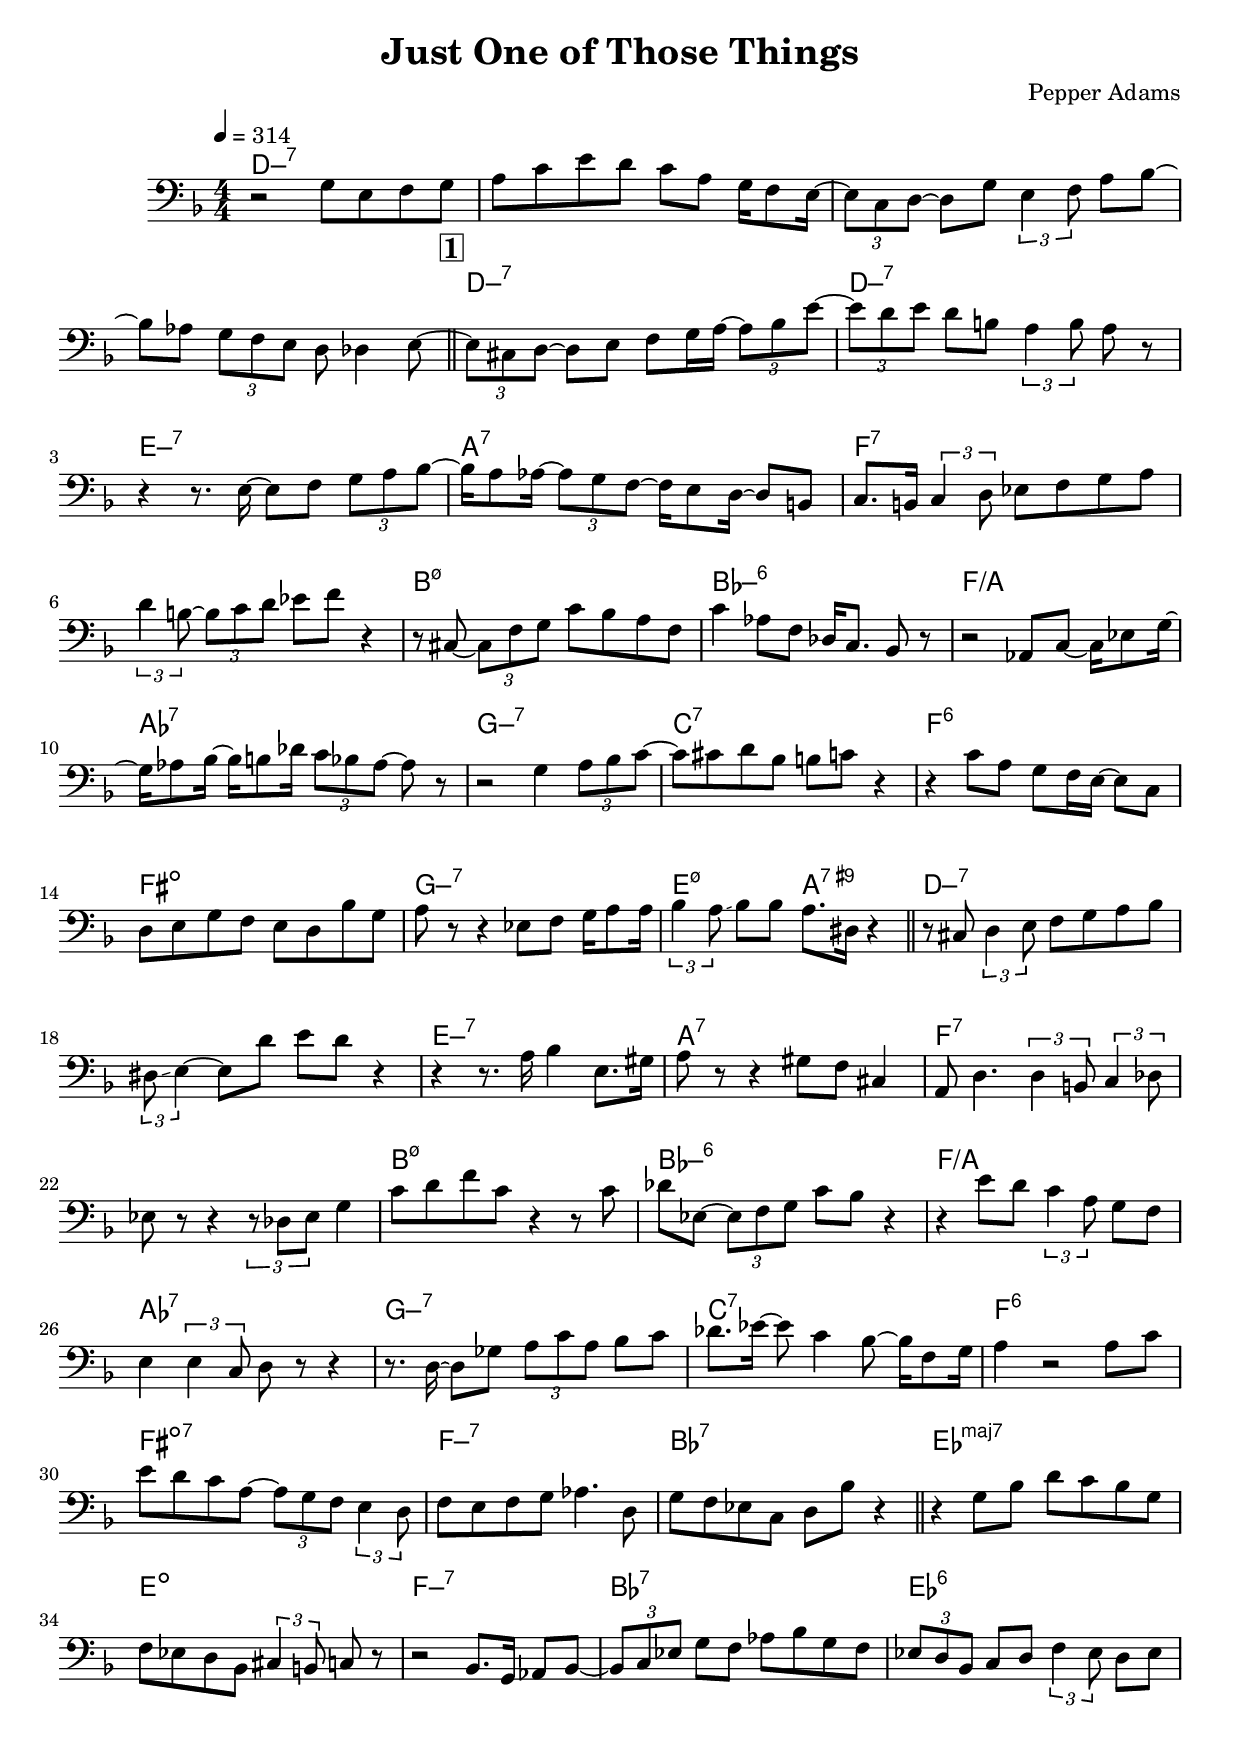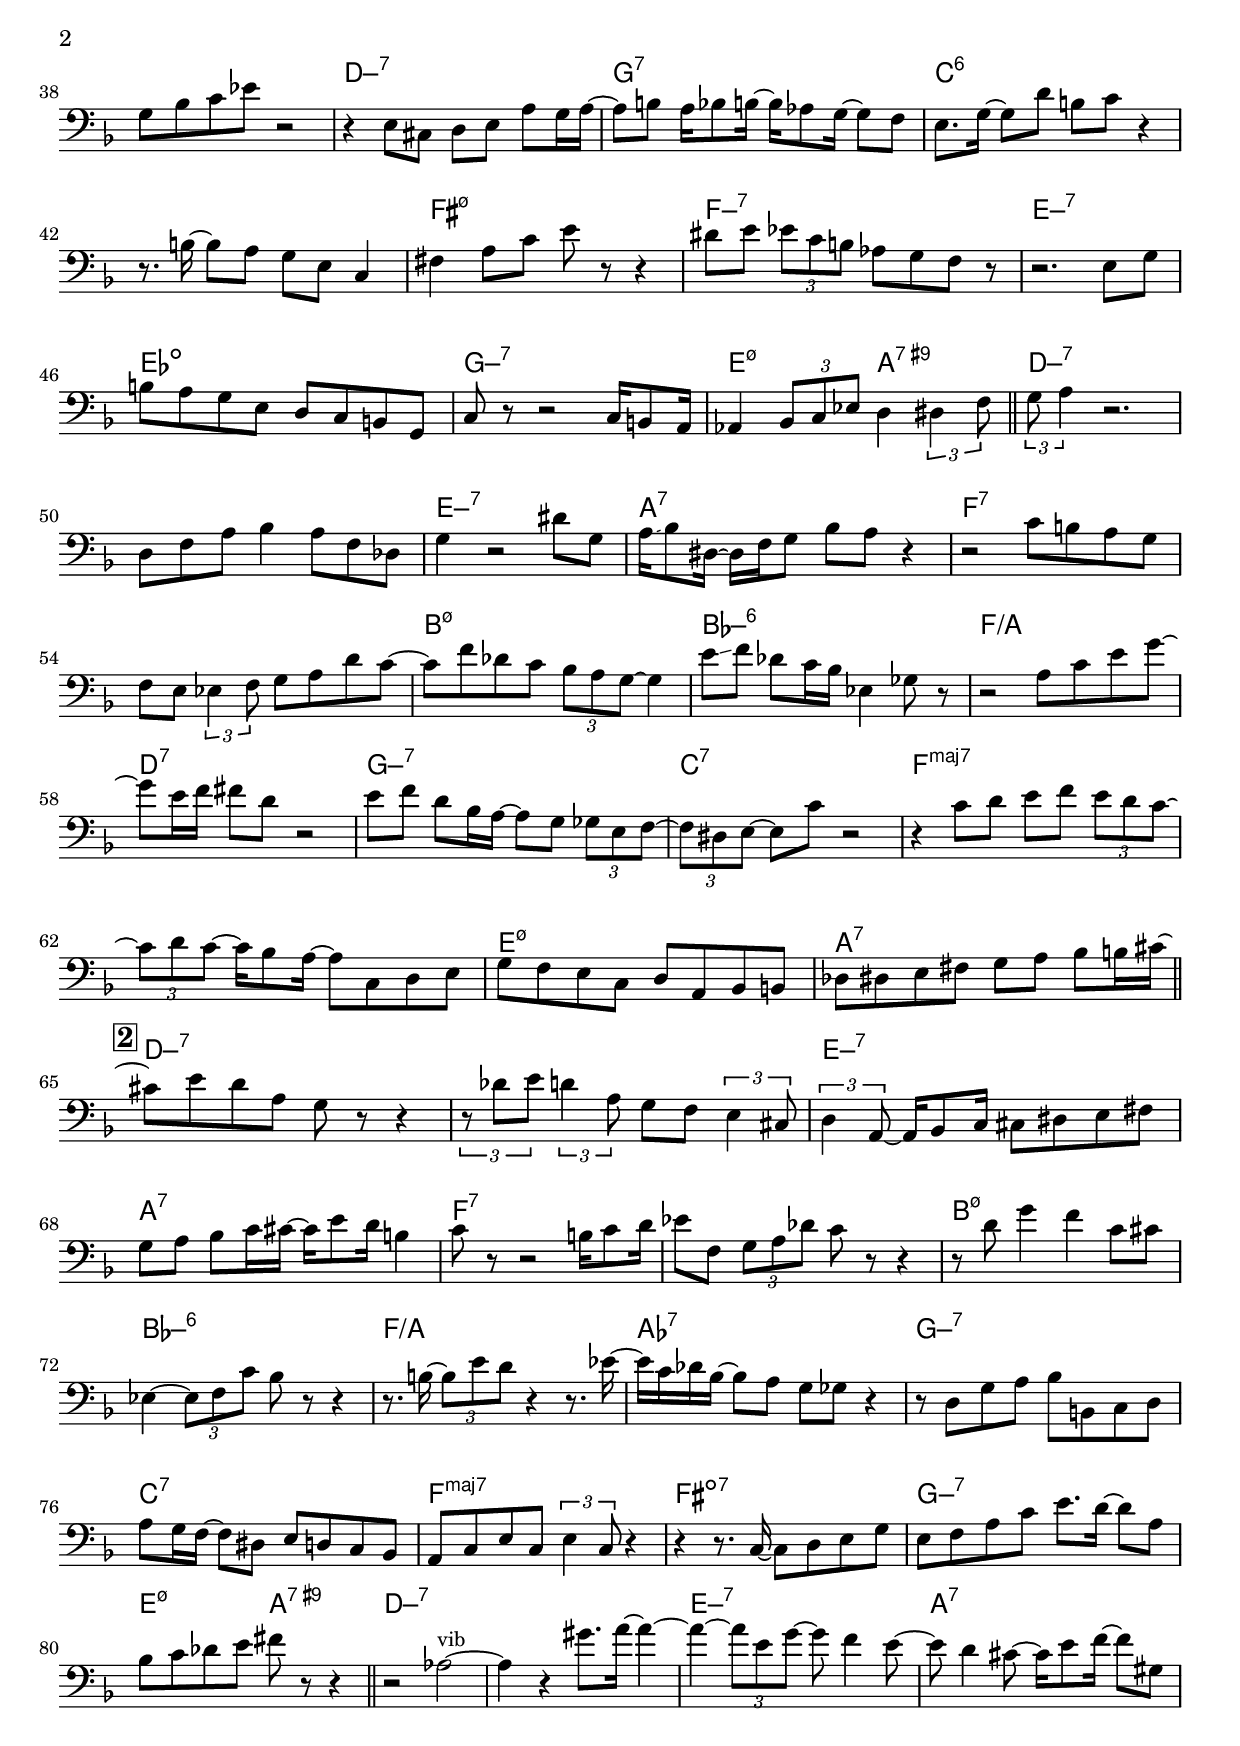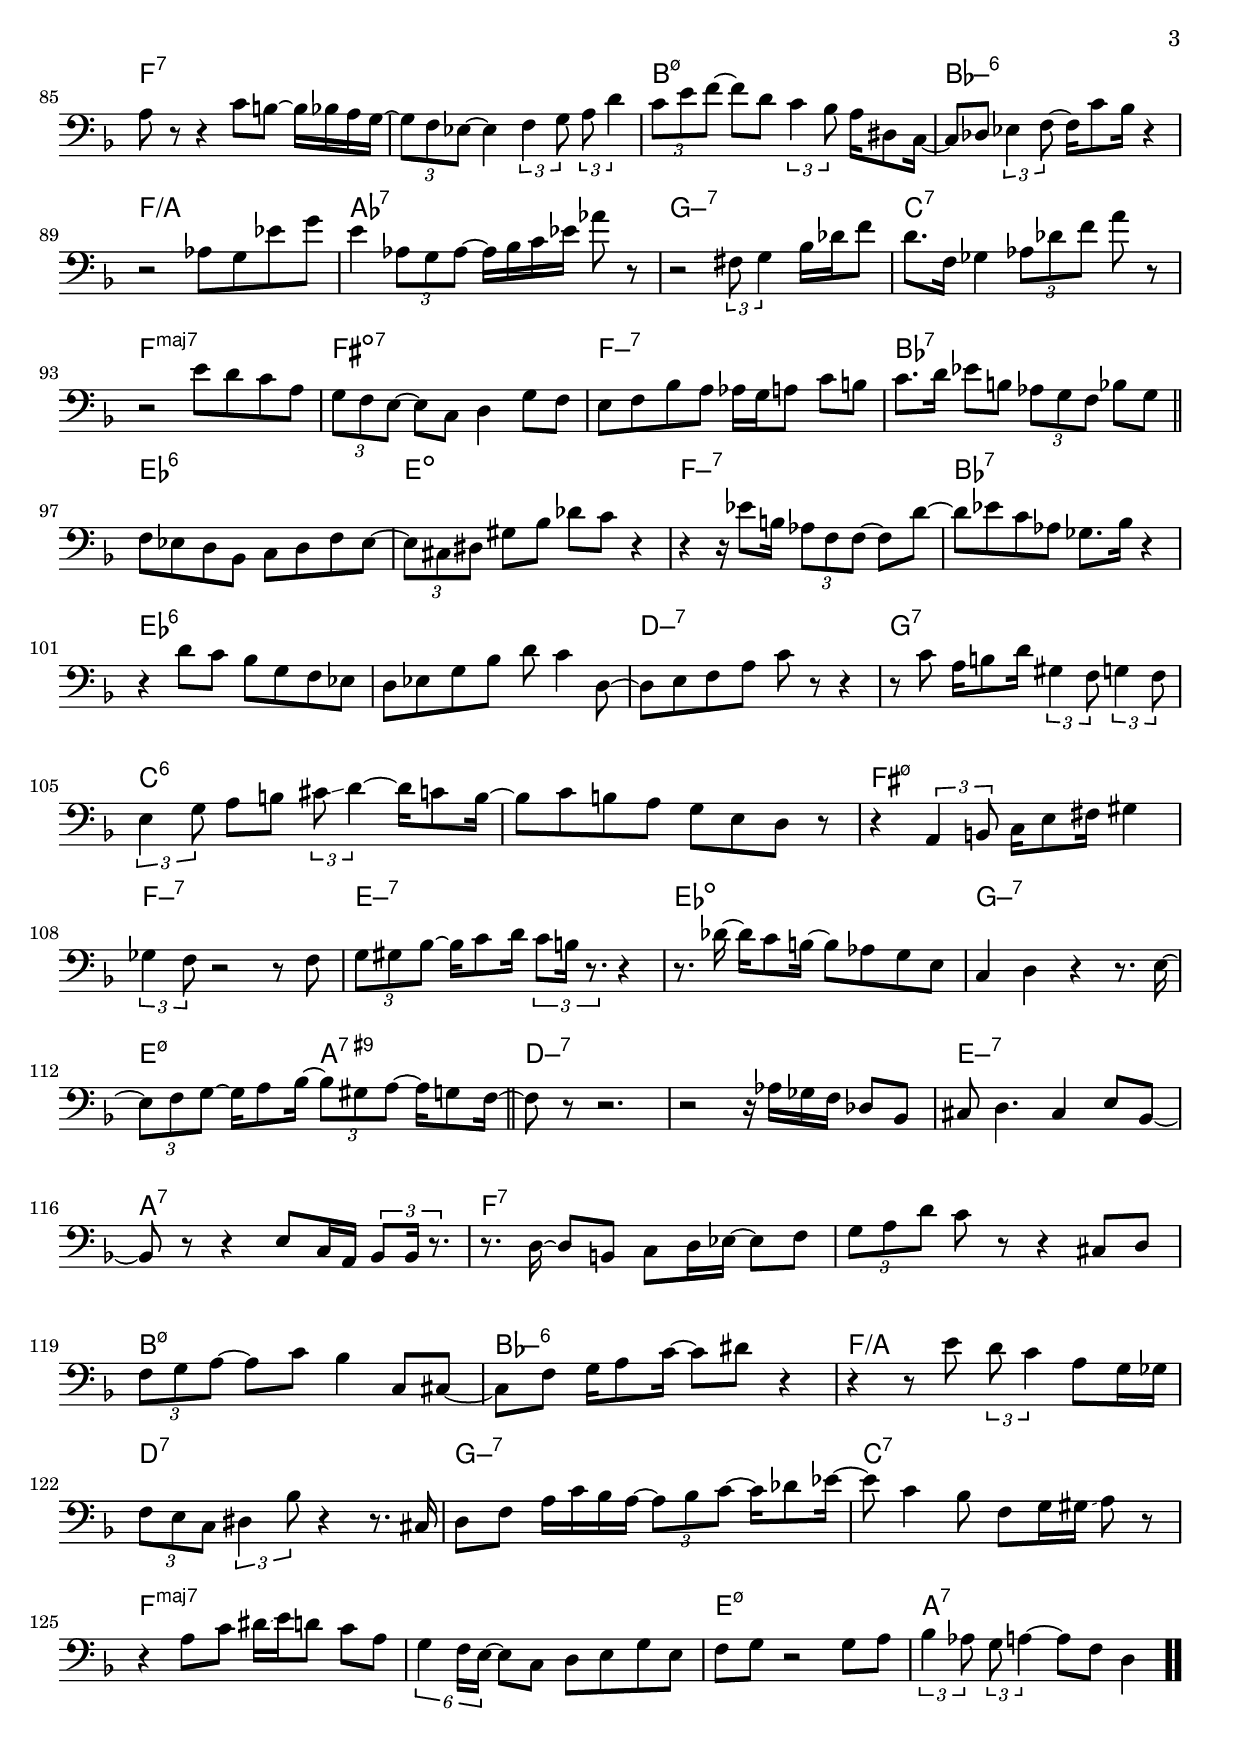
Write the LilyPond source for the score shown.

\version "2.13.2"

#(ly:set-option 'point-and-click #f)

\header {
  title = "Just One of Those Things"
  composer = "Pepper Adams"
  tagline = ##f
}
global =
{
    \override Staff.TimeSignature #'style = #'()
    \time 4/4
    \clef "bass"
    \key f \major
    \override Rest #'direction = #'0
    \override MultiMeasureRest #'staff-position = #0
}
\score
{
<<
    \transpose c' c'

    \new ChordNames { \chords {
      \set majorSevenSymbol = \markup { "maj7" }
      \set minorChordModifier = \markup { \char ##x2013 }
      | d1:min7 | s1 | s1 | s1 
      | d1:min7 | d1:min7 | e1:min7 | a1:7 | f1:7 | s1 | b1:min5-7 | bes1:min6 
      | f1:/a | aes1:7 | g1:min7 | c1:7 | f1:6 | fis1:dim | g1:min7 | e2:min5-7 a2:9+ 
      | d1:min7 | s1 | e1:min7 | a1:7 | f1:7 | s1 | b1:min5-7 | bes1:min6 
      | f1:/a | aes1:7 | g1:min7 | c1:7 | f1:6 | fis1:dim7 | f1:min7 | bes1:7 
      | es1:maj | e1:dim | f1:min7 | bes1:7 | es1:6 | s1 | d1:min7 | g1:7 
      | c1:6 | s1 | fis1:min5-7 | f1:min7 | e1:min7 | es1:dim | g1:min7 | e2:min5-7 a2:9+ 
      | d1:min7 | s1 | e1:min7 | a1:7 | f1:7 | s1 | b1:min5-7 | bes1:min6 
      | f1:/a | d1:7 | g1:min7 | c1:7 | f1:maj | s1 | e1:min5-7 | a1:7 
      | d1:min7 | s1 | e1:min7 | a1:7 | f1:7 | s1 | b1:min5-7 | bes1:min6 
      | f1:/a | aes1:7 | g1:min7 | c1:7 | f1:maj | fis1:dim7 | g1:min7 | e2:min5-7 a2:9+ 
      | d1:min7 | s1 | e1:min7 | a1:7 | f1:7 | s1 | b1:min5-7 | bes1:min6 
      | f1:/a | aes1:7 | g1:min7 | c1:7 | f1:maj | fis1:dim7 | f1:min7 | bes1:7 
      | es1:6 | e1:dim | f1:min7 | bes1:7 | es1:6 | s1 | d1:min7 | g1:7 
      | c1:6 | s1 | fis1:min5-7 | f1:min7 | e1:min7 | es1:dim | g1:min7 | e2:min5-7 a2:9+ 
      | d1:min7 | s1 | e1:min7 | a1:7 | f1:7 | s1 | b1:min5-7 | bes1:min6 
      | f1:/a | d1:7 | g1:min7 | c1:7 | f1:maj | s1 | e1:min5-7 | a1:7|
      }
      }

    \new Staff
    <<
    \transpose c' c'

    {
      \global
  		%\override Score.MetronomeMark #'transparent = ##t
  		%\override Score.MetronomeMark #'stencil = ##f
  		
  		\override HorizontalBracket #'direction = #UP
  		\override HorizontalBracket #'bracket-flare = #'(0 . 0)
  		
  		\override TextSpanner #'dash-fraction = #1.0
  		\override TextSpanner #'bound-details #'left #'text = \markup{ \concat{\draw-line #'(0 . -1.0) \draw-line #'(1.0 . 0) }}
  		\override TextSpanner #'bound-details #'right #'text = \markup{ \concat{ \draw-line #'(1.0 . 0) \draw-line #'(0 . -1.0) }}
          \set Score.markFormatter = #format-mark-box-numbers


      \tempo 4 = 314
      \set Score.currentBarNumber = #-3
     
      | r2 g8 e8 f8 g8 
      | a8 c'8 e'8 d'8 c'8 a8 g16 f8 e16~ 
      | \tuplet 3/2 {e8 c8 d8~} d8 g8 \tuplet 3/2 {e4 f8} a8 bes8~ 
      | bes8 aes8 \tuplet 3/2 {g8 f8 e8} d8 des4 e8~ 
      \bar "||" \mark \default \tuplet 3/2 {e8 cis8 d8~} d8 e8 f8 g16 a16~ \tuplet 3/2 {a8 bes8 e'8~} 
      | \tuplet 3/2 {e'8 d'8 e'8} d'8 b8 \tuplet 3/2 {a4 b8} a8 r8 
      | r4 r8. e16~ e8 f8 \tuplet 3/2 {g8 a8 bes8~} 
      | bes16 a8 aes16~ \tuplet 3/2 {aes8 g8 f8~} f16 e8 d16~ d8 b,8 
      | c8. b,16 \tuplet 3/2 {c4 d8} es8 f8 g8 a8 
      | \tuplet 3/2 {d'4 b8~} \tuplet 3/2 {b8 c'8 d'8} es'8 f'8 r4 
      | r8 cis8~ \tuplet 3/2 {cis8 f8 g8} c'8 bes8 a8 f8 
      | c'4 aes8 f8 des16 c8. bes,8 r8 
      | r2 aes,8 c8~ c16 es8 g16~ 
      | g16 aes8 bes16~ bes16 b8 des'16 \tuplet 3/2 {c'8 bes8 aes8~} aes8 r8 
      | r2 g4 \tuplet 3/2 {a8 bes8 c'8~} 
      | c'8 cis'8 d'8 bes8 b8 c'8 r4 
      | r4 c'8 a8 g8 f16 e16~ e8 c8 
      | d8 e8 g8 f8 e8 d8 bes8 g8 
      | a8 r8 r4 es8 f8 g16 a8 a16 
      | \tuplet 3/2 {bes4 a8\glissando } bes8 bes8 a8. dis16 r4 
      \bar "||" r8 cis8 \tuplet 3/2 {d4 e8} f8 g8 a8 bes8 
      | \tuplet 3/2 {dis8\glissando  e4~} e8 d'8 e'8 d'8 r4 
      | r4 r8. a16 bes4 e8. gis16 
      | a8 r8 r4 gis8 f8 cis4 
      | a,8 d4. \tuplet 3/2 {d4 b,8} \tuplet 3/2 {c4 des8} 
      | es8 r8 r4 \tuplet 3/2 {r8 des8 es8} g4 
      | c'8 d'8 f'8 c'8 r4 r8 c'8 
      | des'8 es8~ \tuplet 3/2 {es8 f8 g8} c'8 bes8 r4 
      | r4 e'8 d'8 \tuplet 3/2 {c'4 a8} g8 f8 
      | e4 \tuplet 3/2 {e4 c8} d8 r8 r4 
      | r8. d16~ d8 ges8 \tuplet 3/2 {a8 c'8 a8} bes8 c'8 
      | des'8. es'16~ es'8 c'4 bes8~ bes16 f8 g16 
      | a4 r2 a8 c'8 
      | e'8 d'8 c'8 a8~ \tuplet 3/2 {a8 g8 f8} \tuplet 3/2 {e4 d8} 
      | f8 e8 f8 g8 aes4. d8 
      | g8 f8 es8 c8 d8 bes8 r4 
      \bar "||" r4 g8 bes8 d'8 c'8 bes8 g8 
      | f8 es8 d8 bes,8 \tuplet 3/2 {cis4 b,8} c8 r8 
      | r2 bes,8. g,16 aes,8 bes,8~ 
      | \tuplet 3/2 {bes,8 c8 es8} g8 f8 aes8 bes8 g8 f8 
      | \tuplet 3/2 {es8 d8 bes,8} c8 d8 \tuplet 3/2 {f4 es8} d8 es8 
      | g8 bes8 c'8 es'8 r2 
      | r4 e8 cis8 d8 e8 a8 g16 a16~ 
      | a8 b8 a16 bes8 b16~ b16 aes8 g16~ g8 f8 
      | e8. g16~ g8 d'8 b8 c'8 r4 
      | r8. b16~ b8 a8 g8 e8 c4 
      | fis4 a8 c'8 e'8 r8 r4 
      | dis'8 e'8 \tuplet 3/2 {es'8 c'8 b8} aes8 g8 f8 r8 
      | r2. e8 g8 
      | b8 a8 g8 e8 d8 c8 b,8 g,8 
      | c8 r8 r2 c16 b,8 a,16 
      | aes,4 \tuplet 3/2 {bes,8 c8 es8} d4 \tuplet 3/2 {dis4 f8} 
      \bar "||" \tuplet 3/2 {g8 a4} r2. 
      | d8 f8 a8 bes4 a8 f8 des8 
      | g4 r2 dis'8 g8 
      | a16\glissando  bes8 dis16~ dis16 f16 g8 bes8 a8 r4 
      | r2 c'8 b8 a8 g8 
      | f8 e8 \tuplet 3/2 {es4 f8} g8 a8 d'8 c'8~ 
      | c'8 f'8 des'8 c'8 \tuplet 3/2 {bes8 a8 g8~} g4 
      | e'8\glissando  f'8 des'8 c'16 bes16 es4 ges8 r8 
      | r2 a8 c'8 e'8 g'8~ 
      | g'8 e'16 f'16 fis'8 d'8 r2 
      | e'8 f'8 d'8 bes16 a16~ a8 g8 \tuplet 3/2 {ges8 e8 f8~} 
      | \tuplet 3/2 {f8 dis8 e8~} e8 c'8 r2 
      | r4 c'8 d'8 e'8 f'8 \tuplet 3/2 {e'8 d'8 c'8~} 
      | \tuplet 3/2 {c'8 d'8 c'8~} c'16 bes8 a16~ a8 c8 d8 e8 
      | g8 f8 e8 c8 d8 a,8 bes,8 b,8 
      | des8 dis8 e8 fis8 g8 a8 bes8 b16 cis'16~ 
      \bar "||" \mark \default cis'8 e'8 d'8 a8 g8 r8 r4 
      | \tuplet 3/2 {r8 des'8 e'8} \tuplet 3/2 {d'4 a8} g8 f8 \tuplet 3/2 {e4 cis8} 
      | \tuplet 3/2 {d4 a,8~} a,16 bes,8 c16 cis8 dis8 e8 fis8 
      | g8 a8 bes8 c'16 cis'16~ cis'16 e'8 d'16 b4 
      | c'8 r8 r2 b16 c'8 d'16 
      | es'8 f8 \tuplet 3/2 {g8 a8 des'8} c'8 r8 r4 
      | r8 d'8 g'4 f'4 c'8 cis'8 
      | es4~ \tuplet 3/2 {es8 f8 c'8} bes8 r8 r4 
      | r8. b16~ \tuplet 3/2 {b8 e'8 d'8} r4 r8. es'16~ 
      | es'16 c'16 des'16 bes16~ bes8 a8 g8 ges8 r4 
      | r8 d8 g8 a8 bes8 b,8 c8 d8 
      | a8 g16 f16~ f8 dis8 e8 d8 c8 bes,8 
      | a,8 c8 e8 c8 \tuplet 3/2 {e4 c8} r4 
      | r4 r8. c16~ c8 d8 e8 g8 
      | e8 f8 a8 c'8 e'8. d'16~ d'8 a8 
      | bes8 c'8 des'8 e'8 fis'8 r8 r4 
      \bar "||" r2 aes2~^\markup{\left-align \small vib} 
      | aes4 r4 gis'8. a'16~ a'4~ 
      | a'4~ \tuplet 3/2 {a'8 e'8 g'8~} g'8 f'4 e'8~ 
      | e'8 d'4 cis'8~ cis'16 e'8 f'16~ f'8 gis8 
      | a8 r8 r4 c'8 b8~ b16 bes16 a16 g16~ 
      | \tuplet 3/2 {g8 f8 es8~} es4 \tuplet 3/2 {f4 g8} \tuplet 3/2 {a8 d'4} 
      | \tuplet 3/2 {c'8 e'8 f'8~} f'8 d'8 \tuplet 3/2 {c'4 bes8} a16 dis8 c16~ 
      | c8 des8 \tuplet 3/2 {es4 f8~} f16 c'8 bes16 r4 
      | r2 aes8 g8 es'8 g'8 
      | e'4 \tuplet 3/2 {aes8 g8 aes8~} aes16 bes16 c'16 es'16 aes'8 r8 
      | r2 \tuplet 3/2 {fis8 g4} bes16 des'16 f'8 
      | d'8. f16 ges4 \tuplet 3/2 {aes8 des'8 f'8} a'8 r8 
      | r2 e'8 d'8 c'8 a8 
      | \tuplet 3/2 {g8 f8 e8~} e8 c8 d4 g8 f8 
      | e8 f8 bes8 a8 aes16 g16 a8 c'8 b8 
      | c'8. d'16 es'8 b8 \tuplet 3/2 {aes8 g8 f8} bes8 g8 
      \bar "||" f8 es8 d8 bes,8 c8 d8 f8 es8~ 
      | \tuplet 3/2 {es8 cis8 dis8} gis8 bes8 des'8 c'8 r4 
      | r4 r16 es'8 b16 \tuplet 3/2 {aes8 f8 f8~} f8 d'8~ 
      | d'8\glissando  es'8 c'8 aes8 ges8. bes16 r4 
      | r4 d'8 c'8 bes8 g8 f8 es8 
      | d8 es8 g8 bes8 d'8 c'4 d8~ 
      | d8 e8 f8 a8 c'8 r8 r4 
      | r8 c'8 a16 b8 d'16 \tuplet 3/2 {gis4 f8} \tuplet 3/2 {g4 f8} 
      | \tuplet 3/2 {e4 g8} a8 b8 \tuplet 3/2 {cis'8\glissando  d'4~} d'16 c'8 b16~ 
      | b8 c'8 b8 a8 g8 e8 d8 r8 
      | r4 \tuplet 3/2 {a,4 b,8} c16 e8 fis16 gis4 
      | \tuplet 3/2 {ges4 f8} r2 r8 f8 
      | \tuplet 3/2 {g8 gis8 bes8~} bes16 c'8 d'16 \tuplet 3/2 {c'8 b16 r8.} r4 
      | r8. des'16~ des'16 c'8 b16~ b8 aes8 g8 e8 
      | c4 d4 r4 r8. e16~ 
      | \tuplet 3/2 {e8 f8 g8~} g16 a8 bes16~ \tuplet 3/2 {bes8 gis8 a8~} a16 g8 f16~ 
      \bar "||" f8 r8 r2. 
      | r2 r16 aes16 ges16 f16 des8 bes,8 
      | cis8 d4. cis4 e8 bes,8~ 
      | bes,8 r8 r4 e8 c16 a,16 \tuplet 3/2 {bes,8 bes,16 r8.} 
      | r8. d16~ d8 b,8 c8 d16 es16~ es8 f8 
      | \tuplet 3/2 {g8 a8 d'8} c'8 r8 r4 cis8 d8 
      | \tuplet 3/2 {f8 g8 a8~} a8 c'8 bes4 c8 cis8~ 
      | cis8 f8 g16 a8 c'16~ c'8 dis'8 r4 
      | r4 r8 e'8 \tuplet 3/2 {d'8 c'4} a8 g16 ges16 
      | \tuplet 3/2 {f8 e8 c8} \tuplet 3/2 {dis4 bes8} r4 r8. cis16 
      | d8 f8 a16 c'16 bes16 a16~ \tuplet 3/2 {a8 bes8 c'8~} c'16 des'8 es'16~ 
      | es'8 c'4 bes8 f8 g16 gis16\glissando  a8 r8 
      | r4 a8 c'8 dis'16\glissando  e'16 d'8 c'8 a8 
      | \tuplet 6/4 {g4 f16 e16~} e8 c8 d8 e8 g8 e8 
      | f8 g8 r2 g8 a8 
      | \tuplet 3/2 {bes4 aes8} \tuplet 3/2 {g8\glissando  a4~} a8 f8 d4\bar  ".."
    }
    >>
>>    
}
